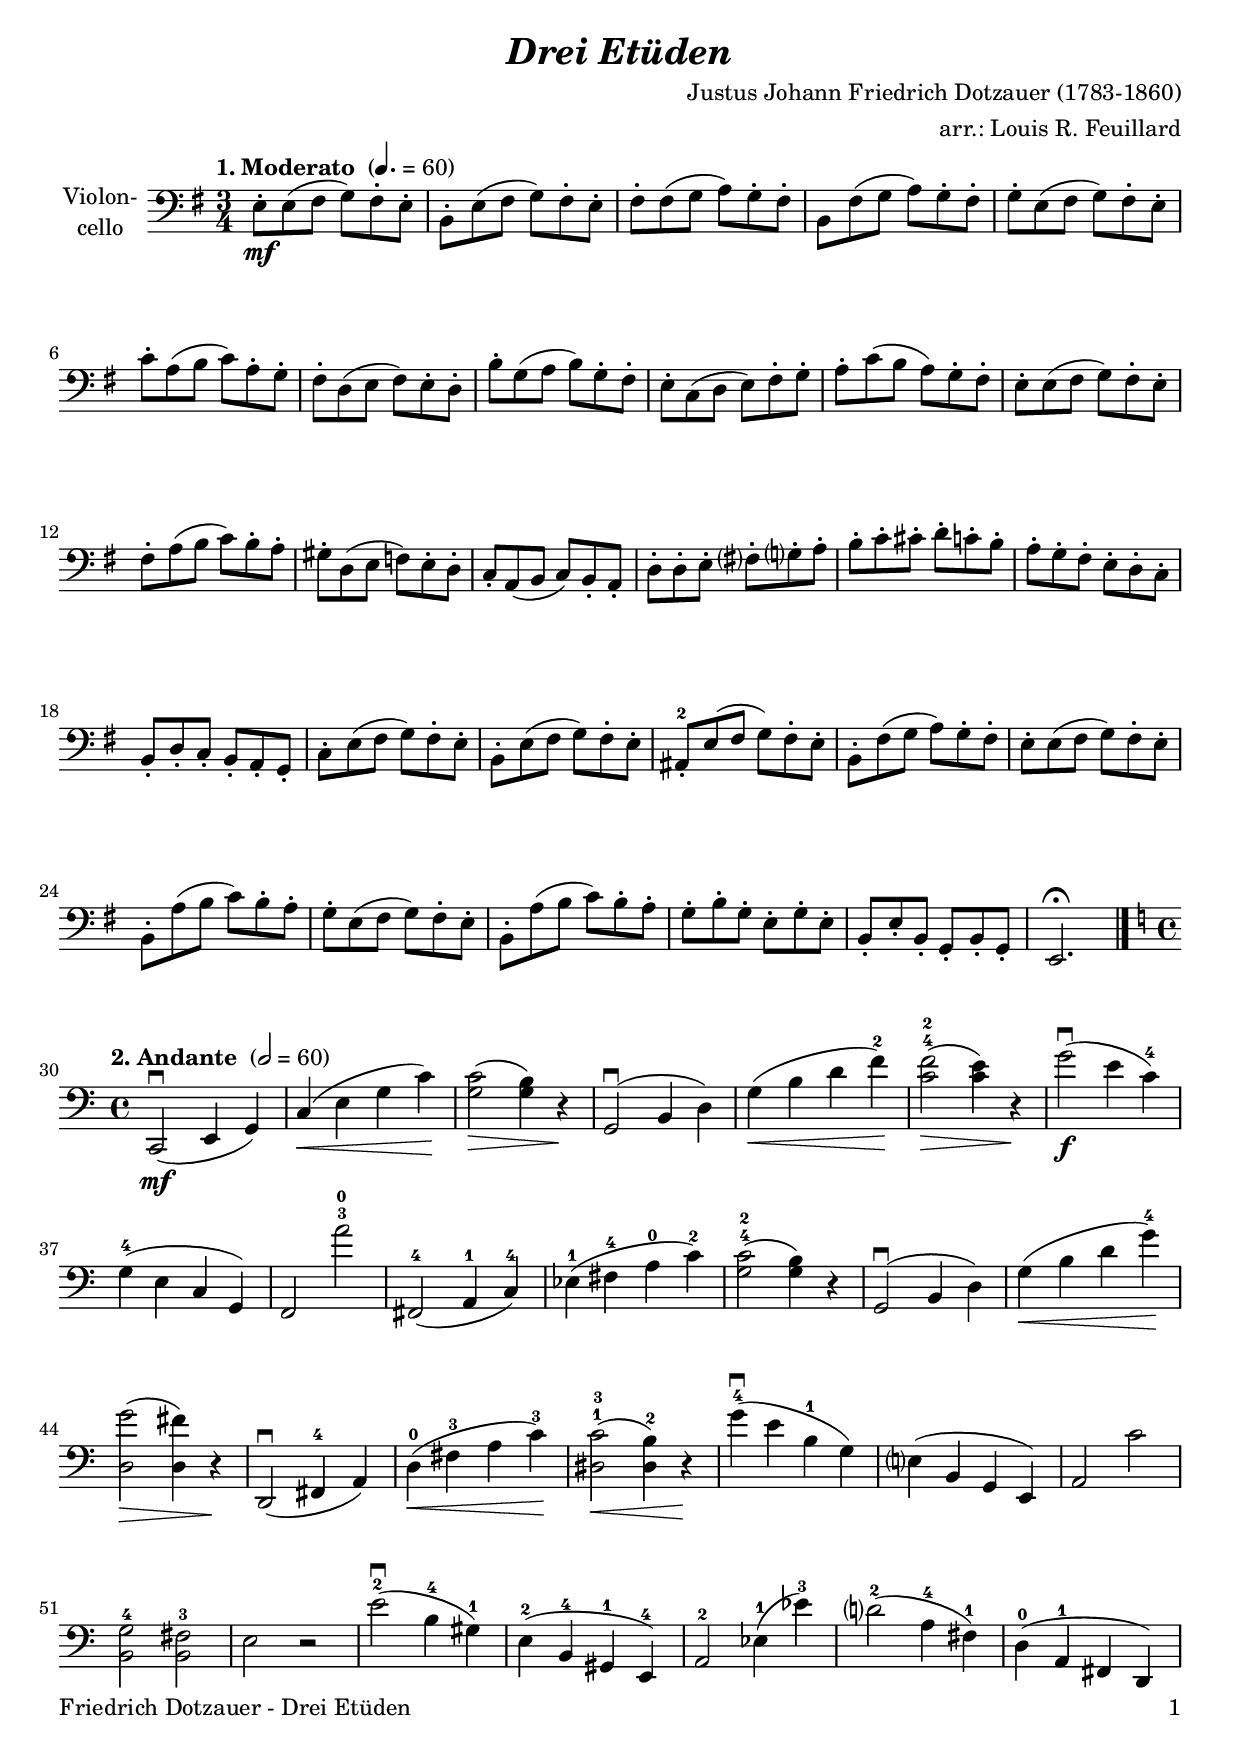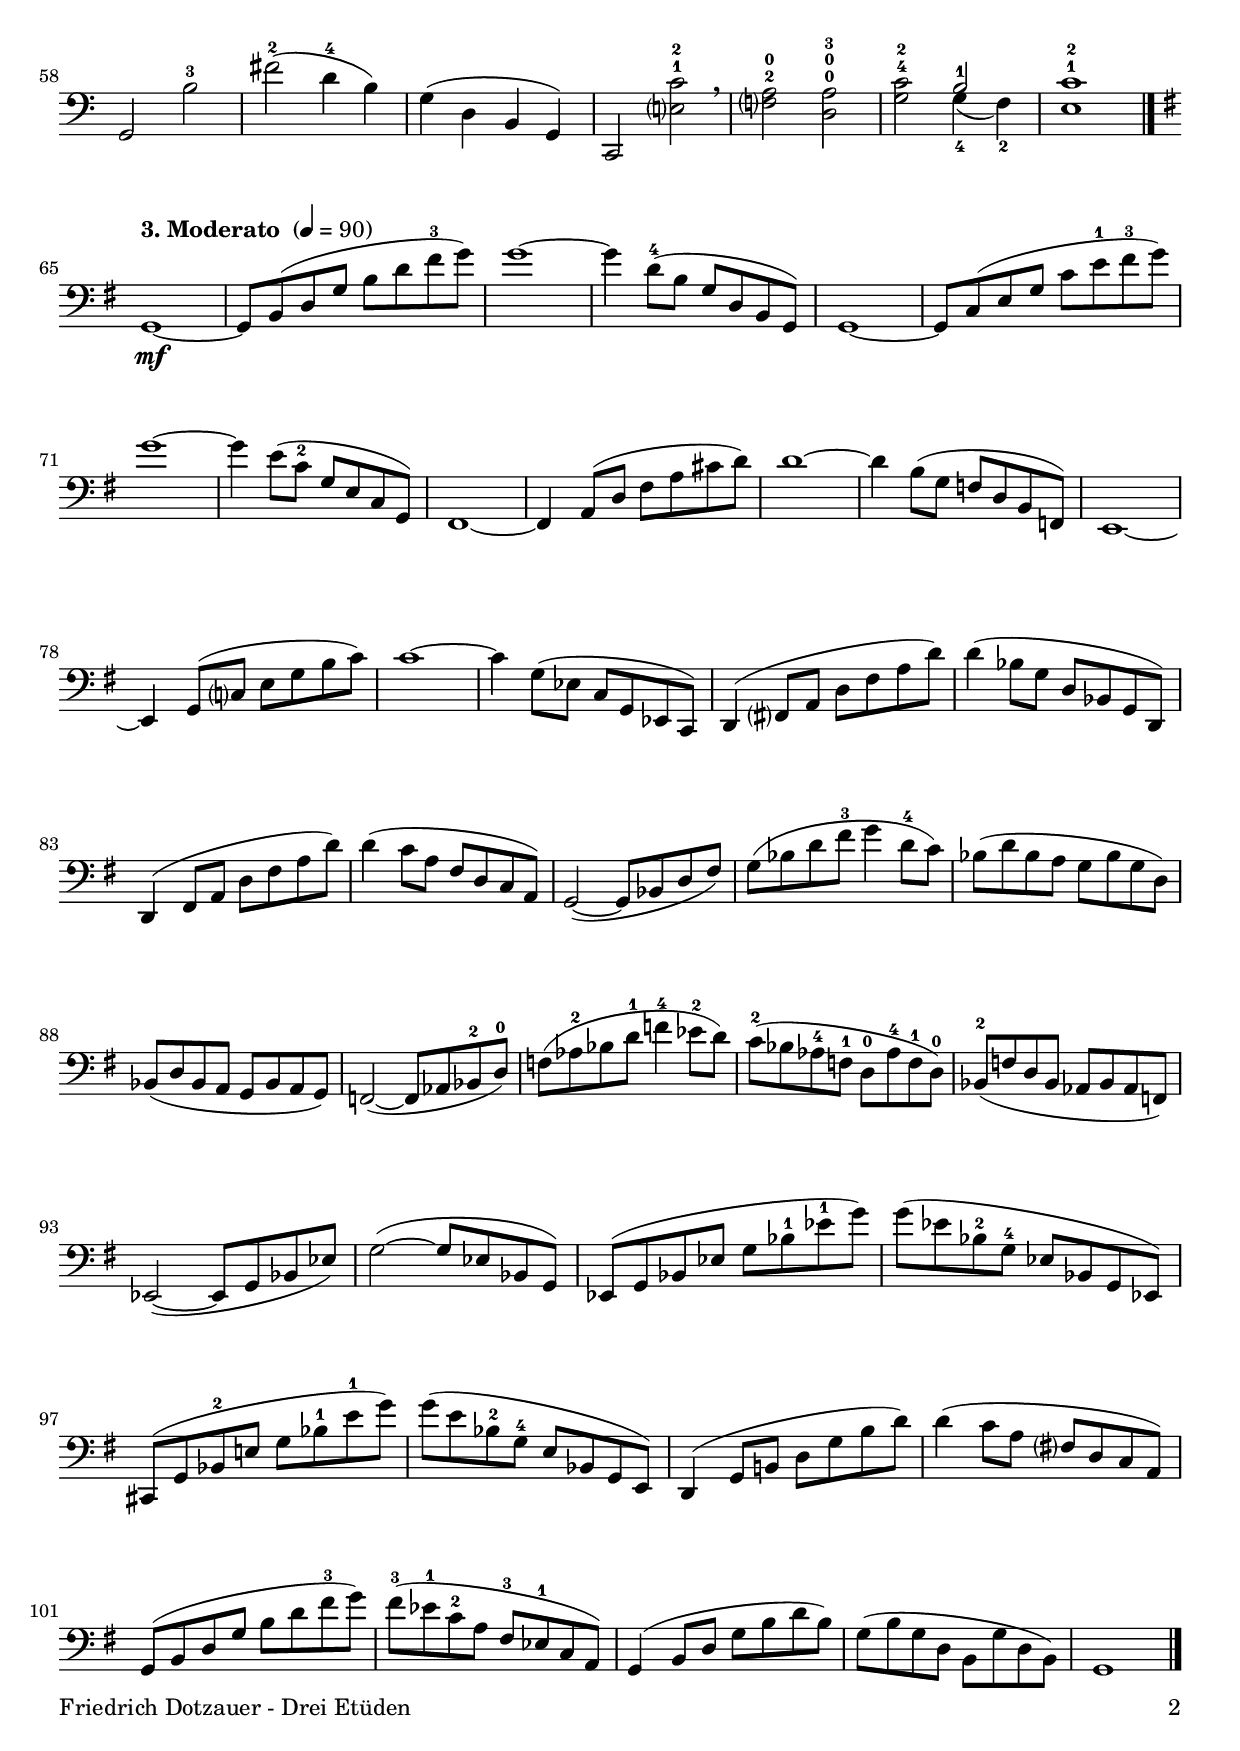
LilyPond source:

\version "2.24.3"
\include "deutsch.ly"

#(set-global-staff-size 20)

\header {
  title     = \markup \bold \italic "Drei Etüden"
  composer  = "Justus Johann Friedrich Dotzauer (1783-1860)"
  arranger  = "arr.: Louis R. Feuillard"
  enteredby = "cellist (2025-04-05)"
%  piece     = ""
}

voiceconsts = {
  \key e \minor
  \time 3/4
  \clef "bass"
%  \numericTimeSignature
  \compressEmptyMeasures
  % Set default beaming for all staves
  \set Timing.beamExceptions = #'()
  \set Timing.baseMoment     = #(ly:make-moment 1 8)
  \set Timing.beatStructure  = #'(3 3)
}

mist = "string ensemble 1"
mivl = "violin"
mivc = "cello"
mipz = "pizzicato strings"

introa = {        \tempo "1. Moderato " 4.=60 }
introb = { \break \tempo "2. Andante "   2=60 \key c \major \time 4/4 }
introc = { \break \tempo "3. Moderato " 4=90  \key g \major }

va = \relative c {
  \voiceconsts

  \introa
  e8-.\mf e( fis g) fis-. e-.
  h-. e8( fis g) fis-. e-.
  fis-. fis( g a) g-. fis-.
  h, fis'( g a) g-. fis-.
  g-. e( fis g) fis-. e-.

  c'-. a( h c) a-. g-.
  fis-. d( e fis) e-. d-.
  h'-. g( a h) g-. fis-.
  e-. c( d e) fis-. g-.
  a-. c( h a) g-. fis-.
  e-. e( fis g) fis-. e-.

  fis-. a( h c) h-. a-.
  gis-. d( e f) e-. d-.
  c-. a( h c) h-. a-.
  d-. d-. e-. fis?-. g?-. a-.
  h-. c-. cis-. d-. c-. h-.
  a-. g-. fis-. e-. d-. c-.

  h-. d-. c-. h-. a-. g-.
  c-. e( fis g) fis-. e-.
  h-. e( fis g) fis-. e-.
  ais,-.-2 e'( fis g) fis-. e-.
  h-. fis'( g a) g-. fis-.
  e-. e( fis g) fis-. e-.

  h-. a'( h c) h-. a-.
  g-. e( fis g) fis-. e-.
  h-. a'( h c) h-. a-.
  g-. h-. g-. e-. g-. e-.
  h-. e-. h-. g-. h-. g-.
  e2.\fermata \bar "|."
  
  \introb
  c2(\downbow\mf e4 g)
  c(\< e g c)\!
  <g c>2(\> <g h>4) r\!
  g,2(\downbow h4 d)
  g(\< h d f)-2\!
  <c f>2(-4-2\> <c e>4) r\!
  g'2(\downbow\f e4 c)-4

  g(-4 e c g)
  f2 a''-3-0
  fis,,(-4 a4-1 c)-4
  es(-1 fis-4 a-0 c)-2
  <g c>2(-4-2 <g h>4) r
  g,2(\downbow h4 d)
  g(\< h d g)-4\!

  <d, g'>2(\> <d fis'>4) r\!
  d,2(\downbow fis4-4 a)
  d(-0\< fis-3 a c)-3\!
  <dis, c'>2(-1-3\< <dis h'-2>4) r\!
  g'(\downbow-4 e h-1 g)
  e?( h g e)
  a2 c'

  <h, g'-4> <h fis'-3>
  e r
  e'(\downbow-2 h4-4 gis)-1
  e(-2 h-4 gis-1 e)-4
  a2-2 es'4(-1 es'!)-3
  d?2(-2 a4-4 fis)-1
  d(-0 a-1 fis d)

  g2 h'-3
  fis'(-2 d4-4 h)
  g( d h g)
  c,2 <e'? c'>-1-2 \breathe
  <f? a>-2-0 <d a'>-0-0-3
  <g c>-4-2 << h-1 \\ { g4(-4 f)-2 } >>
  <e c'>1-1-2 \bar "|."

  \introc
  g,~\mf
  g8 h( d g h d fis-3 g)
  g1~
  g4 d8(-4 h g d h g)
  g1~
  g8 c( e g c e-1 fis-3 g)

  g1~
  g4 e8( c-2 g e c g)
  fis1~
  fis4 a8( d fis a cis d)
  d1~
  d4 h8( g f d h f)
  e1~
  e4 g8( c? e g h c)

  c1~
  c4 g8( es c g es c)
  d4( fis?8 a d fis a d)
  d4( b8 g d b g d)
  d4( fis8 a d fis a d)
  d4( c8 a fis d c a)

  g2(~ g8 b d fis)
  g( b d fis-3 g4 d8-4 c)
  b( d b a g b g d)
  b( d b a g b a g)
  f2(~ f8 as b-2 d)-0

  f( as-2 b d-1 f4-4 es8-2 d)
  c(-2 b as-4 f-1 d-0 as'-4 f-1 d)-0
  b(-2 f' d b as b as f)
  es2(~ es8 g b es)
  g2(~ g8 es b g)

  es( g b es g b-1 es-1 g)
  g( es b-2 g-4 es b g es)
  cis( g' b-2 e! g b-1 e-1 g)
  g( e b-2 g-4 e b g e)
  d4( g8 h! d g h d)

  d4( c8 a fis? d c a)
  g( h d g h d fis-3 g)
  fis(-3 es-1 c-2 a fis-3 es-1 c a)
  g4( h8 d g h d h)
  g( h g d h g' d h)
  g1 \bar "|."
}


music = \new StaffGroup <<
      \new Staff {
	\set Staff.midiInstrument = \mivc
	\set Staff.instrumentName = \markup \center-column { "Violon-" "cello" }
	\transpose e e { \va }
      }
>>

\book {
   \paper {
    print-page-number = ##t
    print-first-page-number = ##t
    ragged-last-bottom = ##f
    oddHeaderMarkup = \markup \null
    evenHeaderMarkup = \markup \null
    oddFooterMarkup = \markup {
      \fill-line {
        \if \should-print-page-number
        "Friedrich Dotzauer - Drei Etüden" \fromproperty #'page:page-number-string
      }
    }
    evenFooterMarkup = \oddFooterMarkup
  } \score {
    \music
    \layout {}
  }

  \score {
    \unfoldRepeats \music

    \midi {
      \context {
        \Score
      }
    }
  }
}
